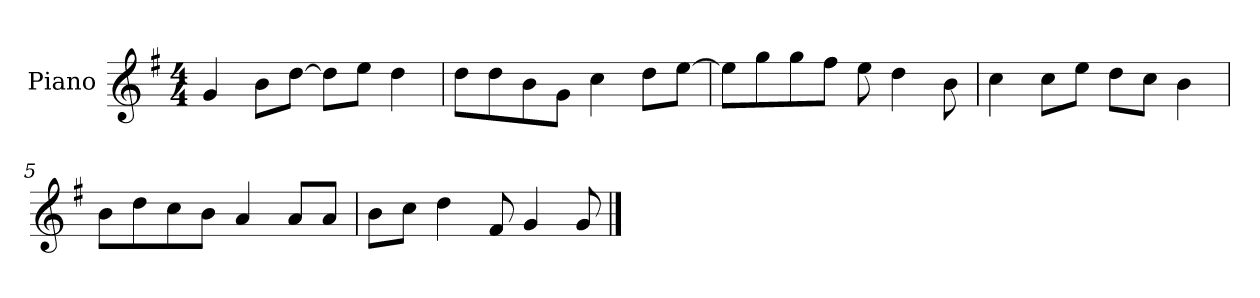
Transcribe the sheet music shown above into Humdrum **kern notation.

**kern
*part1
*staff1
*I"Piano
*I'P-no
*clefG2
*k[f#]
*M4/4
*MM90
=1
4g/
8b\L
[8dd\J
8dd\L]
8ee\J
4dd\
=2
8dd\L
8dd\
8b\
8g\J
4cc\
8dd\L
[8ee\J
=3
8ee\L]
8gg\
8gg\
8ff#\J
8ee\
4dd\
8b\
=4
4cc\
8cc\L
8ee\J
8dd\L
8cc\J
4b\
=5
8b\L
8dd\
8cc\
8b\J
4a/
8a/L
8a/J
!!LO:LB:g=z
=6
8b\L
8cc\J
4dd\
8f#/
4g/
8g/
==
*-
